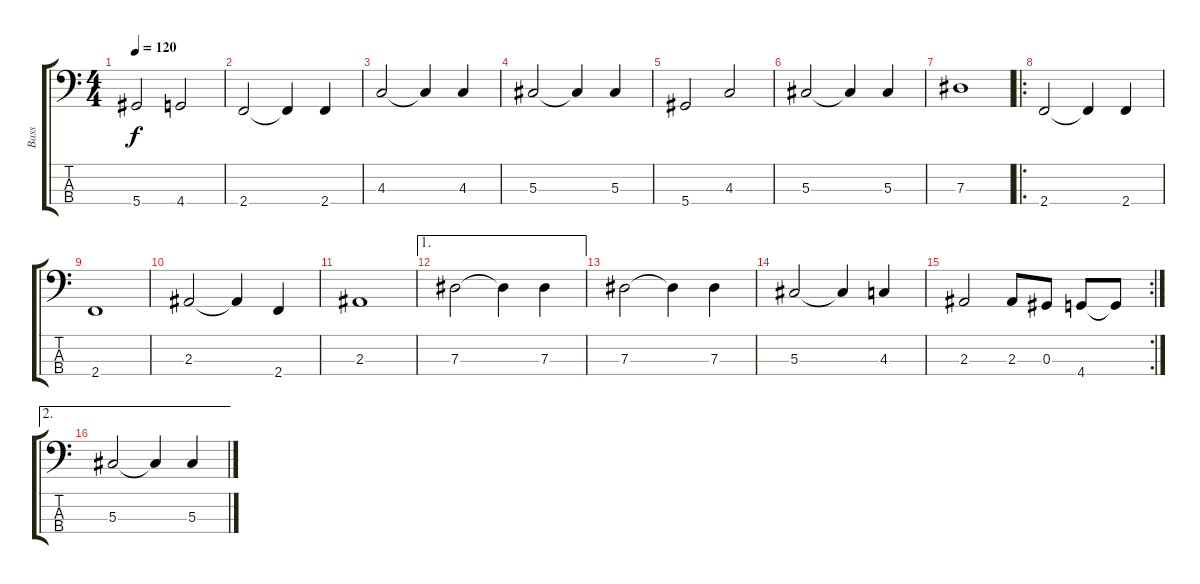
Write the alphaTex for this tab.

\track ("Bass" "Bass") {instrument electricbassfinger}
\staff {score tabs}
\tuning (Gb2 Db2 Ab1 Eb1) {hide}
\ts (4 4)
\tempo 120
\clef f4
\ks c
5.4.2{dy f} 4.4.2 |
2.4.2 2.4{t}.4 2.4.4 |
4.3.2 4.3{t}.4 4.3.4 |
5.3.2 5.3{t}.4 5.3.4 |
5.4.2 4.3.2 |
5.3.2 5.3{t}.4 5.3.4 |
7.3.1 |
\ro
2.4.2 2.4{t}.4 2.4.4 |
2.4.1 |
2.3.2 2.3{t}.4 2.4.4 |
2.3.1 |
\ae 1
7.3.2 7.3{t}.4 7.3.4 |
7.3.2 7.3{t}.4 7.3.4 |
5.3.2 5.3{t}.4 4.3.4 |
\rc 2
2.3.2 2.3.8 0.3.8 4.4.8 4.4{t}.8 |
\ae 2
5.3.2 5.3{t}.4 5.3.4
